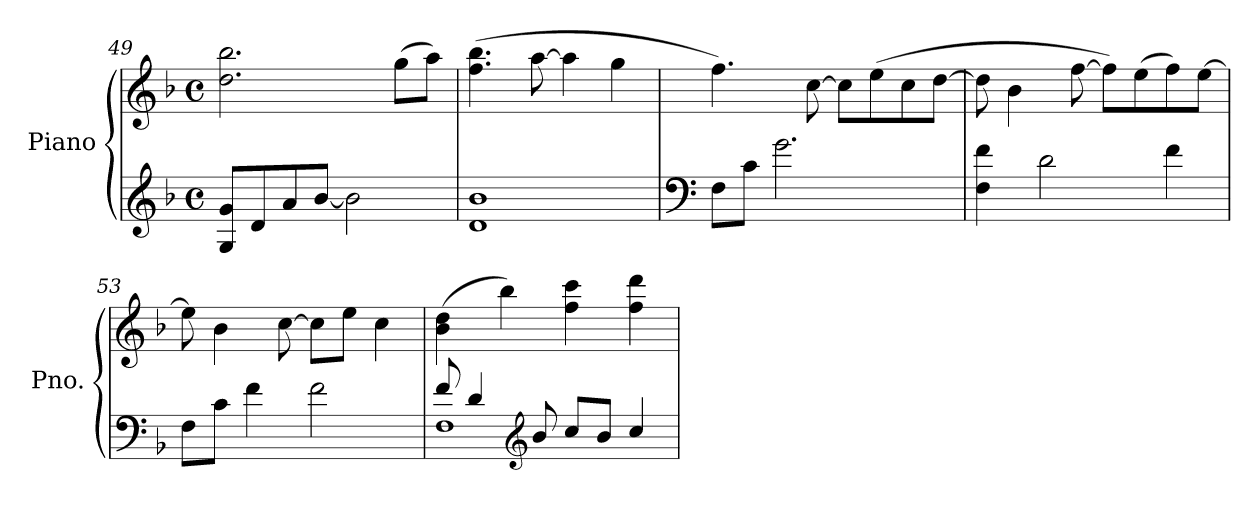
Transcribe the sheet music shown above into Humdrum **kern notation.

**kern	**kern
*part1	*part1
*staff2	*staff1
*I"Piano	*
*I'Pno.	*
*clefG2	*clefG2
*k[b-]	*k[b-]
*M4/4	*M4/4
*met(c)	*met(c)
=49	=49
8G/ 8g/L	2.dd\ 2.bb-\
8d/	.
8a/	.
[8b-/J	.
2b-\]	.
.	(8gg\L
.	8aa\J)
!!LO:LB:g=z
=50	=50
1d 1b-	(4.ff\ 4.bb-\
.	[8aa\
.	4aa\]
.	4gg\
=51	=51
*clefF4	*
8F\L	4.ff\)
8c\J	.
2.g\	.
.	[8cc\
.	8cc\L]
.	(8ee\
.	8cc\
.	[8dd\J
=52	=52
4F\ 4f\	8dd\]
.	4b-\
2d\	.
.	[8ff\
.	8ff\L])
.	(8ee\
4f\	8ff\)
.	[8ee\J
=53	=53
8F\L	8ee\]
8c\J	4b-\
4f\	.
.	[8cc\
2f\	8cc\L]
.	8ee\J
.	4cc\
!!LO:LB:g=z
=54	=54
*	*MM70
*^	*
8f/	1F	(4b-\ 4dd\
4d/	.	.
.	.	4bb-\)
*clefG2	*	*
8b-/	.	.
8cc/L	.	4ff\ 4ccc\
8b-/J	.	.
4cc/	.	4ff\ 4ddd\
*v	*v	*
=	=
*-	*-
